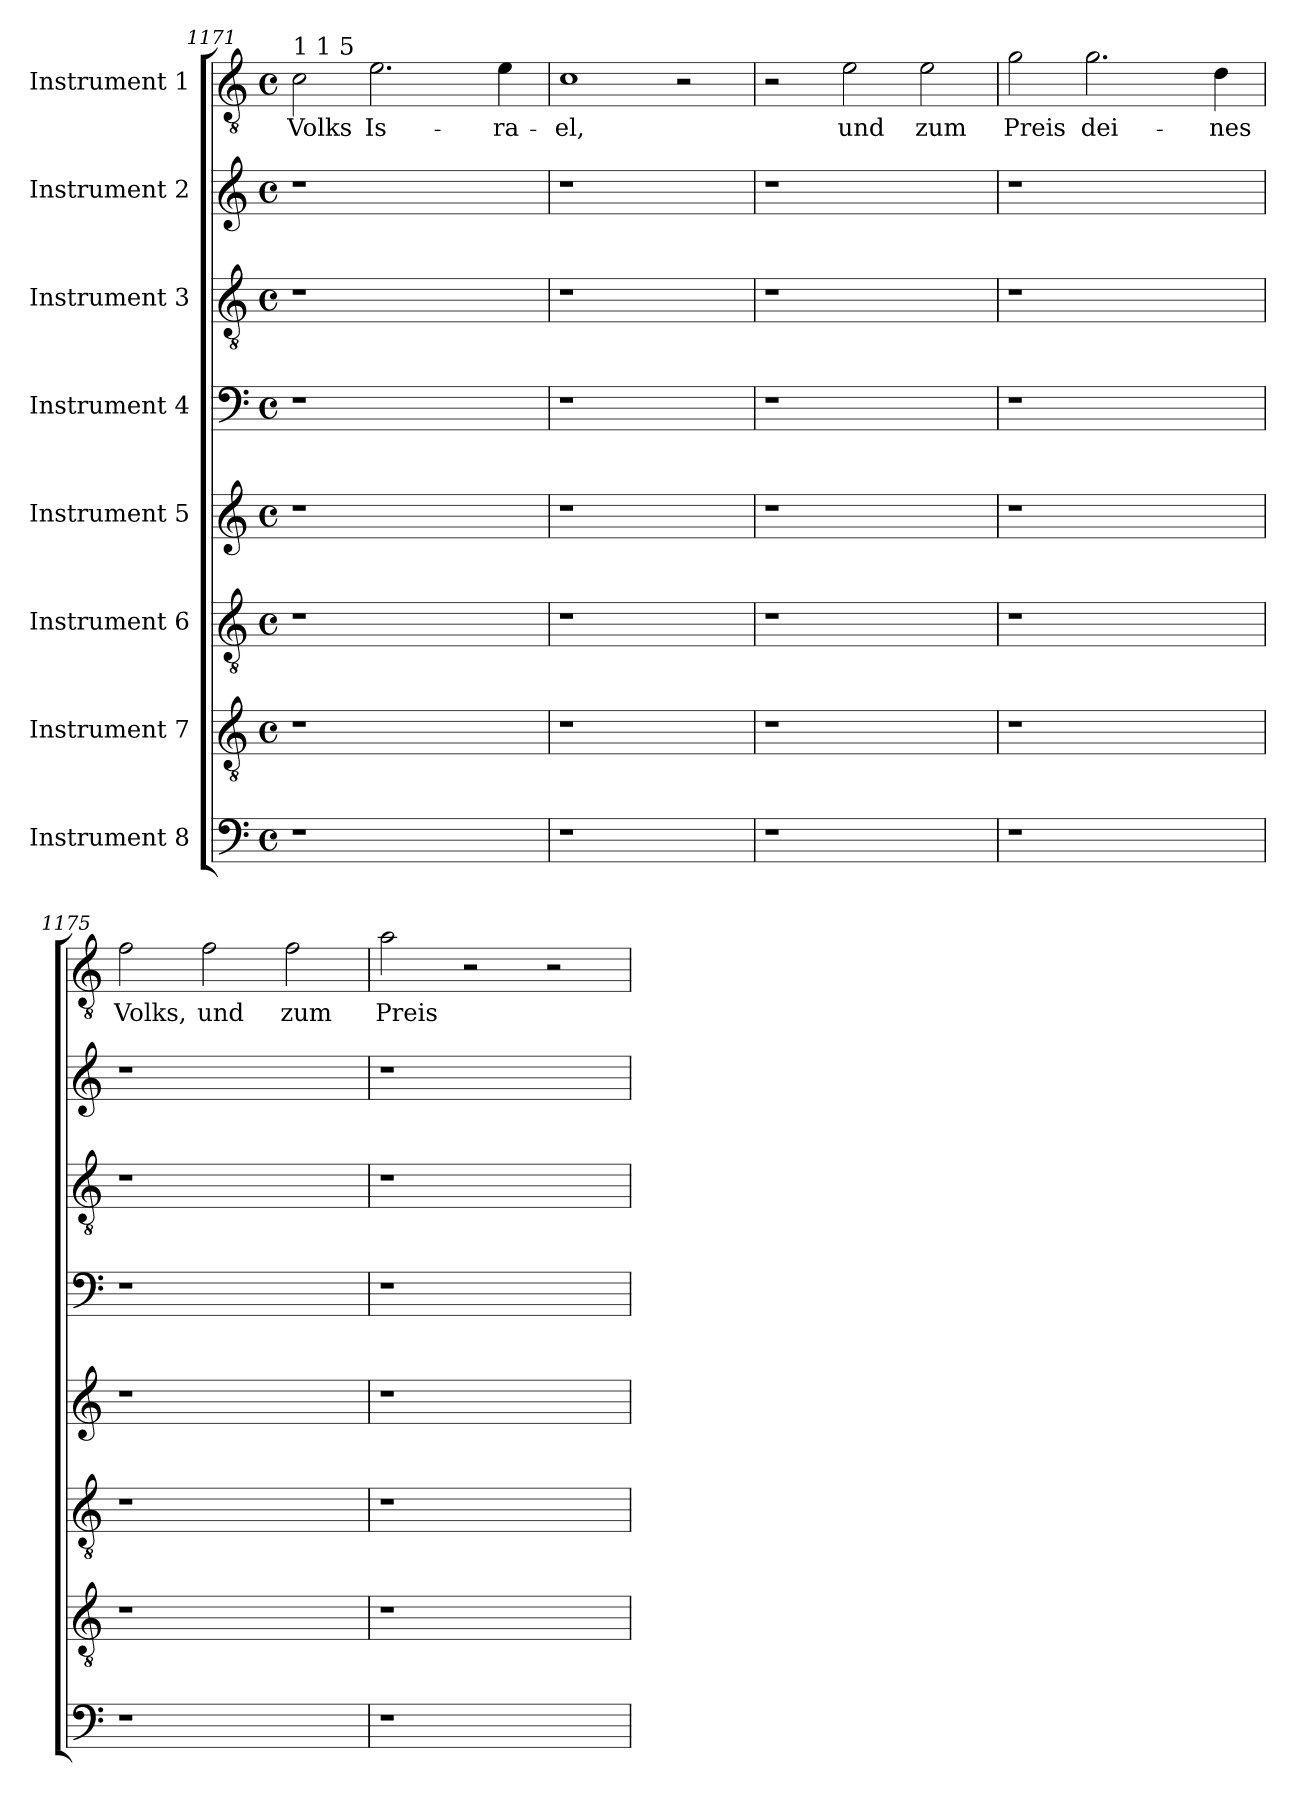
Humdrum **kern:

**kern	**kern	**kern	**kern	**kern	**kern	**kern	**kern	**text
*part8	*part7	*part6	*part5	*part4	*part3	*part2	*part1	*part1
*staff8	*staff7	*staff6	*staff5	*staff4	*staff3	*staff2	*staff1	*staff1
*I"Instrument 8	*I"Instrument 7	*I"Instrument 6	*I"Instrument 5	*I"Instrument 4	*I"Instrument 3	*I"Instrument 2	*I"Instrument 1	*
!!LO:LB:g=z
*clefF4	*clefGv2	*clefGv2	*clefG2	*clefF4	*clefGv2	*clefG2	*clefGv2	*
*M4/4	*M4/4	*M4/4	*M4/4	*M4/4	*M4/4	*M4/4	*M4/4	*
*met(c)	*met(c)	*met(c)	*met(c)	*met(c)	*met(c)	*met(c)	*met(c)	*
=1171	=1171	=1171	=1171	=1171	=1171	=1171	=1171	=1171
!	!	!	!	!	!	!	!LO:TX:a:t=1 1 5	!
!	!	!	!	!	!	!	!	!LO:LY:b:cj
1r	1r	1r	1r	1r	1r	1r	2c\	Volks
!	!	!	!	!	!	!	!	!LO:LY:b:cj
.	.	.	.	.	.	.	2.e\	Is-
2ryy	2ryy	2ryy	2ryy	2ryy	2ryy	2ryy	.	.
!	!	!	!	!	!	!	!	!LO:LY:b:cj
.	.	.	.	.	.	.	4e\	-ra-
=1172	=1172	=1172	=1172	=1172	=1172	=1172	=1172	=1172
!	!	!	!	!	!	!	!	!LO:LY:b:cj
1r	1r	1r	1r	1r	1r	1r	1c	-el,
2ryy	2ryy	2ryy	2ryy	2ryy	2ryy	2ryy	2r	.
=1173	=1173	=1173	=1173	=1173	=1173	=1173	=1173	=1173
1r	1r	1r	1r	1r	1r	1r	2r	.
!	!	!	!	!	!	!	!	!LO:LY:b:cj
.	.	.	.	.	.	.	2e\	und
!	!	!	!	!	!	!	!	!LO:LY:b:cj
2ryy	2ryy	2ryy	2ryy	2ryy	2ryy	2ryy	2e\	zum
=1174	=1174	=1174	=1174	=1174	=1174	=1174	=1174	=1174
!	!	!	!	!	!	!	!	!LO:LY:b:cj
1r	1r	1r	1r	1r	1r	1r	2g\	Preis
!	!	!	!	!	!	!	!	!LO:LY:b:cj
.	.	.	.	.	.	.	2.g\	dei-
2ryy	2ryy	2ryy	2ryy	2ryy	2ryy	2ryy	.	.
!	!	!	!	!	!	!	!	!LO:LY:b:cj
.	.	.	.	.	.	.	4d\	-nes
=1175	=1175	=1175	=1175	=1175	=1175	=1175	=1175	=1175
!	!	!	!	!	!	!	!	!LO:LY:b:cj
1r	1r	1r	1r	1r	1r	1r	2f\	Volks,
!	!	!	!	!	!	!	!	!LO:LY:b:cj
.	.	.	.	.	.	.	2f\	und
!	!	!	!	!	!	!	!	!LO:LY:b:cj
2ryy	2ryy	2ryy	2ryy	2ryy	2ryy	2ryy	2f\	zum
=1176	=1176	=1176	=1176	=1176	=1176	=1176	=1176	=1176
!	!	!	!	!	!	!	!	!LO:LY:b:cj
1r	1r	1r	1r	1r	1r	1r	2a\	Preis
.	.	.	.	.	.	.	2r	.
2ryy	2ryy	2ryy	2ryy	2ryy	2ryy	2ryy	2r	.
=	=	=	=	=	=	=	=	=
*-	*-	*-	*-	*-	*-	*-	*-	*-
